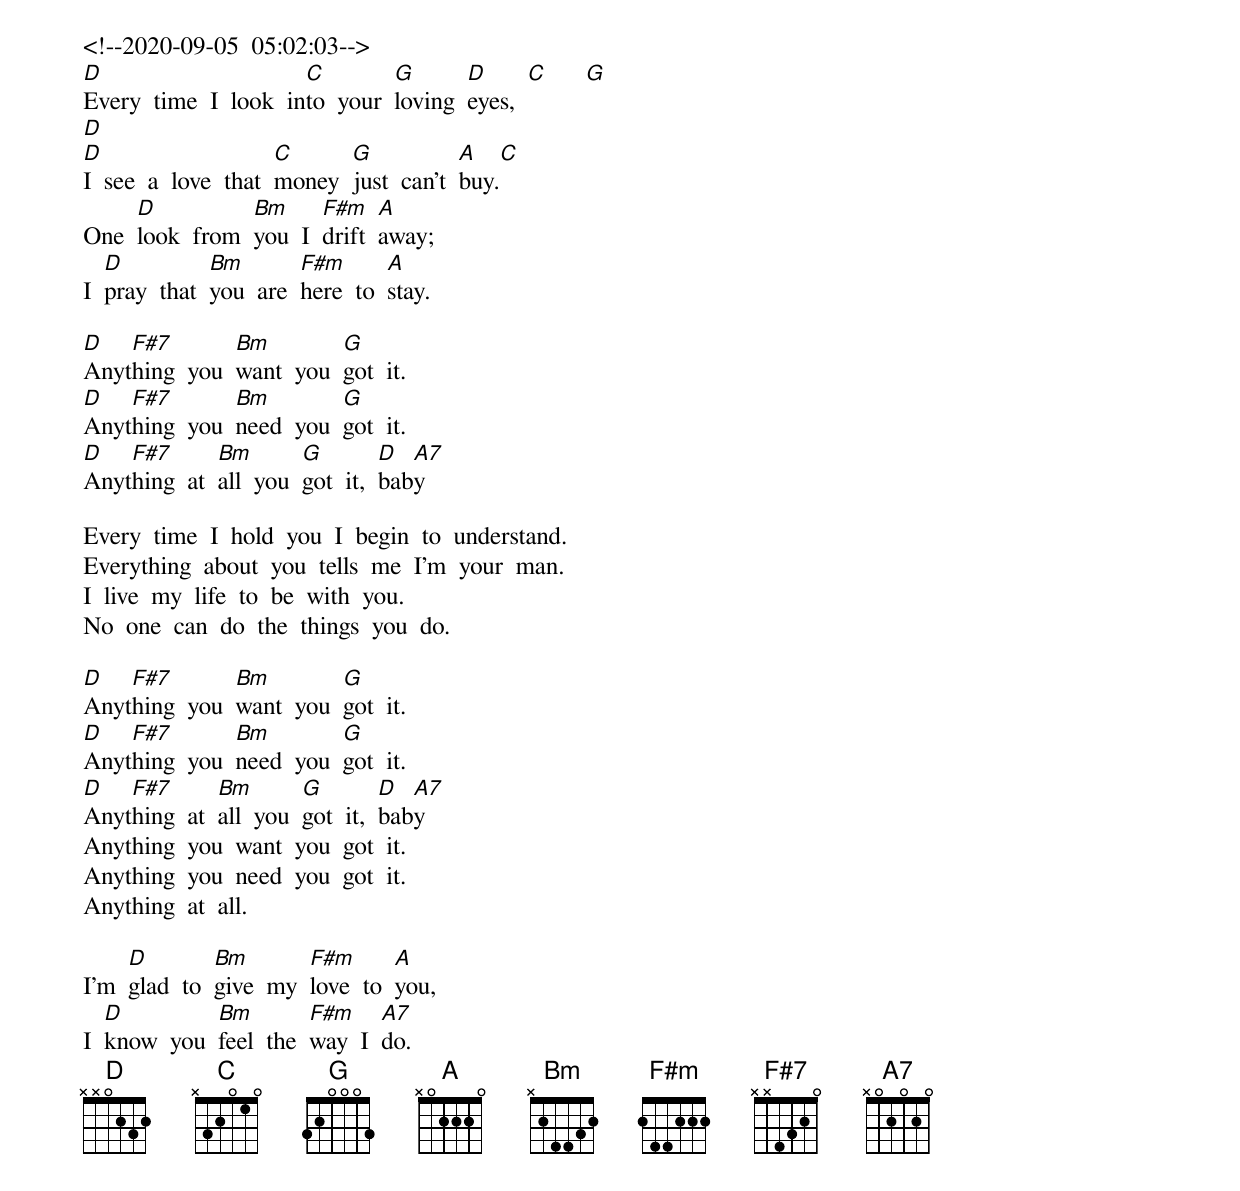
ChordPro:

<!--2020-09-05 05:02:03-->
[D]Every time I look in[C]to your [G]loving [D]eyes, [C]      [G]
[D]
[D]I see a love that [C]money [G]just can't [A]buy.[C]
One [D]look from [Bm]you I [F#m]drift [A]away;
I [D]pray that [Bm]you are [F#m]here to [A]stay.

[D]Anyt[F#7]hing you [Bm]want you [G]got it.
[D]Anyt[F#7]hing you [Bm]need you [G]got it.
[D]Anyt[F#7]hing at [Bm]all you [G]got it, [D]bab[A7]y

Every time I hold you I begin to understand.
Everything about you tells me I'm your man.
I live my life to be with you.
No one can do the things you do.

[D]Anyt[F#7]hing you [Bm]want you [G]got it.
[D]Anyt[F#7]hing you [Bm]need you [G]got it.
[D]Anyt[F#7]hing at [Bm]all you [G]got it, [D]bab[A7]y
Anything you want you got it.
Anything you need you got it.
Anything at all.

I'm [D]glad to [Bm]give my [F#m]love to [A]you,
I [D]know you [Bm]feel the [F#m]way I [A7]do.
